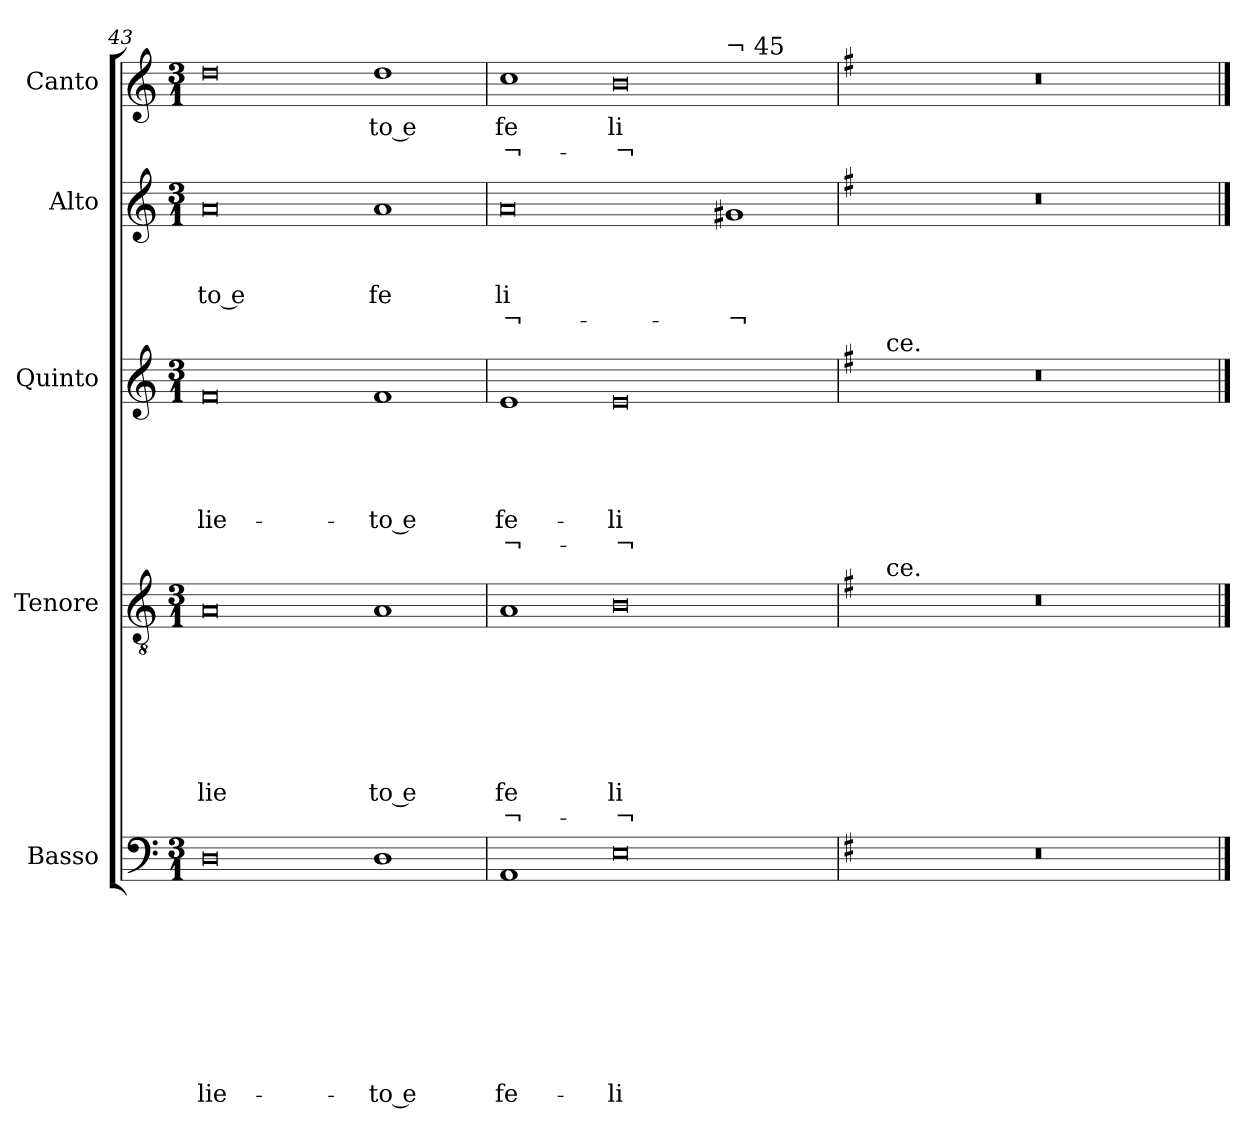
**kern	**text	**text	**text	**text	**text	**text	**text	**text	**text	**kern	**text	**text	**text	**text	**text	**text	**text	**text	**kern	**text	**text	**text	**text	**text	**text	**kern	**text	**text	**text	**text	**kern	**text	**text
*part5	*part5	*part5	*part5	*part5	*part5	*part5	*part5	*part5	*part5	*part4	*part4	*part4	*part4	*part4	*part4	*part4	*part4	*part4	*part3	*part3	*part3	*part3	*part3	*part3	*part3	*part2	*part2	*part2	*part2	*part2	*part1	*part1	*part1
*staff5	*staff5	*staff5	*staff5	*staff5	*staff5	*staff5	*staff5	*staff5	*staff5	*staff4	*staff4	*staff4	*staff4	*staff4	*staff4	*staff4	*staff4	*staff4	*staff3	*staff3	*staff3	*staff3	*staff3	*staff3	*staff3	*staff2	*staff2	*staff2	*staff2	*staff2	*staff1	*staff1	*staff1
*I"Basso	*	*	*	*	*	*	*	*	*	*I"Tenore	*	*	*	*	*	*	*	*	*I"Quinto	*	*	*	*	*	*	*I"Alto	*	*	*	*	*I"Canto	*	*
*clefF4	*	*	*	*	*	*	*	*	*	*clefGv2	*	*	*	*	*	*	*	*	*clefG2	*	*	*	*	*	*	*clefG2	*	*	*	*	*clefG2	*	*
*k[]	*	*	*	*	*	*	*	*	*	*k[]	*	*	*	*	*	*	*	*	*k[]	*	*	*	*	*	*	*k[]	*	*	*	*	*k[]	*	*
*C:	*	*	*	*	*	*	*	*	*	*C:	*	*	*	*	*	*	*	*	*C:	*	*	*	*	*	*	*C:	*	*	*	*	*C:	*	*
*M3/1	*	*	*	*	*	*	*	*	*	*M3/1	*	*	*	*	*	*	*	*	*M3/1	*	*	*	*	*	*	*M3/1	*	*	*	*	*M3/1	*	*
=43	=43	=43	=43	=43	=43	=43	=43	=43	=43	=43	=43	=43	=43	=43	=43	=43	=43	=43	=43	=43	=43	=43	=43	=43	=43	=43	=43	=43	=43	=43	=43	=43	=43
!	!	!	!	!	!	!	!	!	!LO:LY:b	!	!	!	!	!	!	!	!LO:LY:b	!	!	!	!	!	!	!LO:LY:b	!	!	!	!	!LO:LY:b:rj	!	!	!	!
0D	.	.	.	.	.	.	.	.	lie-	0A	.	.	.	.	.	.	lie	.	0f	.	.	.	.	lie-	.	0a	.	.	to e	.	0dd	.	.
!	!	!	!	!	!	!	!	!	!LO:LY:b:rj	!	!	!	!	!	!	!	!LO:LY:b:rj	!	!	!	!	!	!	!LO:LY:b:rj	!	!	!	!	!LO:LY:b	!	!	!LO:LY:b:rj	!
1D	.	.	.	.	.	.	.	.	-to e	1A	.	.	.	.	.	.	to e	.	1f	.	.	.	.	-to e	.	1a	.	.	fe	.	1dd	to e	.
=44	=44	=44	=44	=44	=44	=44	=44	=44	=44	=44	=44	=44	=44	=44	=44	=44	=44	=44	=44	=44	=44	=44	=44	=44	=44	=44	=44	=44	=44	=44	=44	=44	=44
!	!	!	!	!	!	!	!	!	!	!	!	!	!	!	!	!	!	!	!	!	!	!	!	!	!	!	!	!	!	!	!LO:TX:a:t=¬	!	!
!	!	!	!	!	!	!	!	!	!LO:LY:b	!	!	!	!	!	!	!	!LO:LY:b	!LO:LY:b	!	!	!	!	!	!LO:LY:b	!LO:LY:b	!	!	!	!LO:LY:b	!LO:LY:b	!	!LO:LY:b	!LO:LY:b
*	*	*	*	*	*	*	*	*	*	*	*	*	*	*	*	*	*	*	*	*	*	*	*	*	*	*	*	*	*	*	*^	*	*
1AA	.	.	.	.	.	.	.	.	fe-	1A	.	.	.	.	.	.	fe	-¬-	1e	.	.	.	.	fe-	-¬-	0a	.	.	li	-¬-	1cc	0ryy	fe	-¬-
!	!	!	!	!	!	!	!	!	!LO:LY:b	!	!	!	!	!	!	!	!LO:LY:b	!LO:LY:b	!	!	!	!	!	!LO:LY:b	!LO:LY:b	!	!	!	!	!	!	!	!LO:LY:b	!LO:LY:b
0E	.	.	.	.	.	.	.	.	-li-	0B	.	.	.	.	.	.	li	-¬-	0e	.	.	.	.	-li-	-¬-	.	.	.	.	.	0b	.	li	-¬
!	!	!	!	!	!	!	!	!	!	!	!	!	!	!	!	!	!	!	!	!	!	!	!	!	!	!	!	!	!	!	!	!LO:TX:a:t=¬ 45	!	!
!	!	!	!	!	!	!	!	!	!	!	!	!	!	!	!	!	!	!	!	!	!	!	!	!	!	!	!	!	!	!LO:LY:b:rj	!	!	!	!
.	.	.	.	.	.	.	.	.	.	.	.	.	.	.	.	.	.	.	.	.	.	.	.	.	.	1g#X	.	.	.	-¬	.	1ryy	.	.
*	*	*	*	*	*	*	*	*	*	*	*	*	*	*	*	*	*	*	*	*	*	*	*	*	*	*	*	*	*	*	*v	*v	*	*
=45	=45	=45	=45	=45	=45	=45	=45	=45	=45	=45	=45	=45	=45	=45	=45	=45	=45	=45	=45	=45	=45	=45	=45	=45	=45	=45	=45	=45	=45	=45	=45	=45	=45
*k[f#]	*	*	*	*	*	*	*	*	*	*k[f#]	*	*	*	*	*	*	*	*	*k[f#]	*	*	*	*	*	*	*k[f#]	*	*	*	*	*k[f#]	*	*
*G:	*	*	*	*	*	*	*	*	*	*G:	*	*	*	*	*	*	*	*	*G:	*	*	*	*	*	*	*G:	*	*	*	*	*G:	*	*
*	*	*	*	*	*	*	*	*	*	*	*	*	*	*	*	*	*	*	*	*	*	*	*	*	*	*	*	*	*	*	*^	*	*
!	!	!	!	!	!	!	!	!	!	!	!	!	!	!	!	!	!	!	!	!	!	!	!	!	!	!	!	!	!	!	!LO:TX:b:t=ce.	!	!	!
!	!	!	!	!	!	!	!	!	!	!LO:TX:b:t=ce.	!	!	!	!	!	!	!	!	!	!	!	!	!	!	!	!	!	!	!	!	!	!	!	!
*	*	*	*	*	*	*	*	*	*	*^	*	*	*	*	*	*	*	*	*^	*	*	*	*	*	*	*	*	*	*	*	*v	*v	*	*
0.r	.	.	.	.	.	.	.	.	.	0.r	16ryy	.	.	.	.	.	.	.	.	0.r	16ryy	.	.	.	.	.	.	0.r	.	.	.	.	0.r	.	.
!	!	!	!	!	!	!	!	!	!	!	!	!	!	!	!	!	!	!	!	!	!LO:TX:a:t=ce.	!	!	!	!	!	!	!	!	!	!	!	!	!	!
!	!	!	!	!	!	!	!	!	!	!	!LO:TX:a:t=ce.	!	!	!	!	!	!	!	!	!	!	!	!	!	!	!	!	!	!	!	!	!	!	!	!
.	.	.	.	.	.	.	.	.	.	.	1ryy	.	.	.	.	.	.	.	.	.	1ryy	.	.	.	.	.	.	.	.	.	.	.	.	.	.
.	.	.	.	.	.	.	.	.	.	.	1ryy	.	.	.	.	.	.	.	.	.	1ryy	.	.	.	.	.	.	.	.	.	.	.	.	.	.
.	.	.	.	.	.	.	.	.	.	.	2...ryy	.	.	.	.	.	.	.	.	.	2...ryy	.	.	.	.	.	.	.	.	.	.	.	.	.	.
*	*	*	*	*	*	*	*	*	*	*v	*v	*	*	*	*	*	*	*	*	*	*	*	*	*	*	*	*	*	*	*	*	*	*	*	*
*	*	*	*	*	*	*	*	*	*	*	*	*	*	*	*	*	*	*	*v	*v	*	*	*	*	*	*	*	*	*	*	*	*	*	*
==	==	==	==	==	==	==	==	==	==	==	==	==	==	==	==	==	==	==	==	==	==	==	==	==	==	==	==	==	==	==	==	==	==
*-	*-	*-	*-	*-	*-	*-	*-	*-	*-	*-	*-	*-	*-	*-	*-	*-	*-	*-	*-	*-	*-	*-	*-	*-	*-	*-	*-	*-	*-	*-	*-	*-	*-
